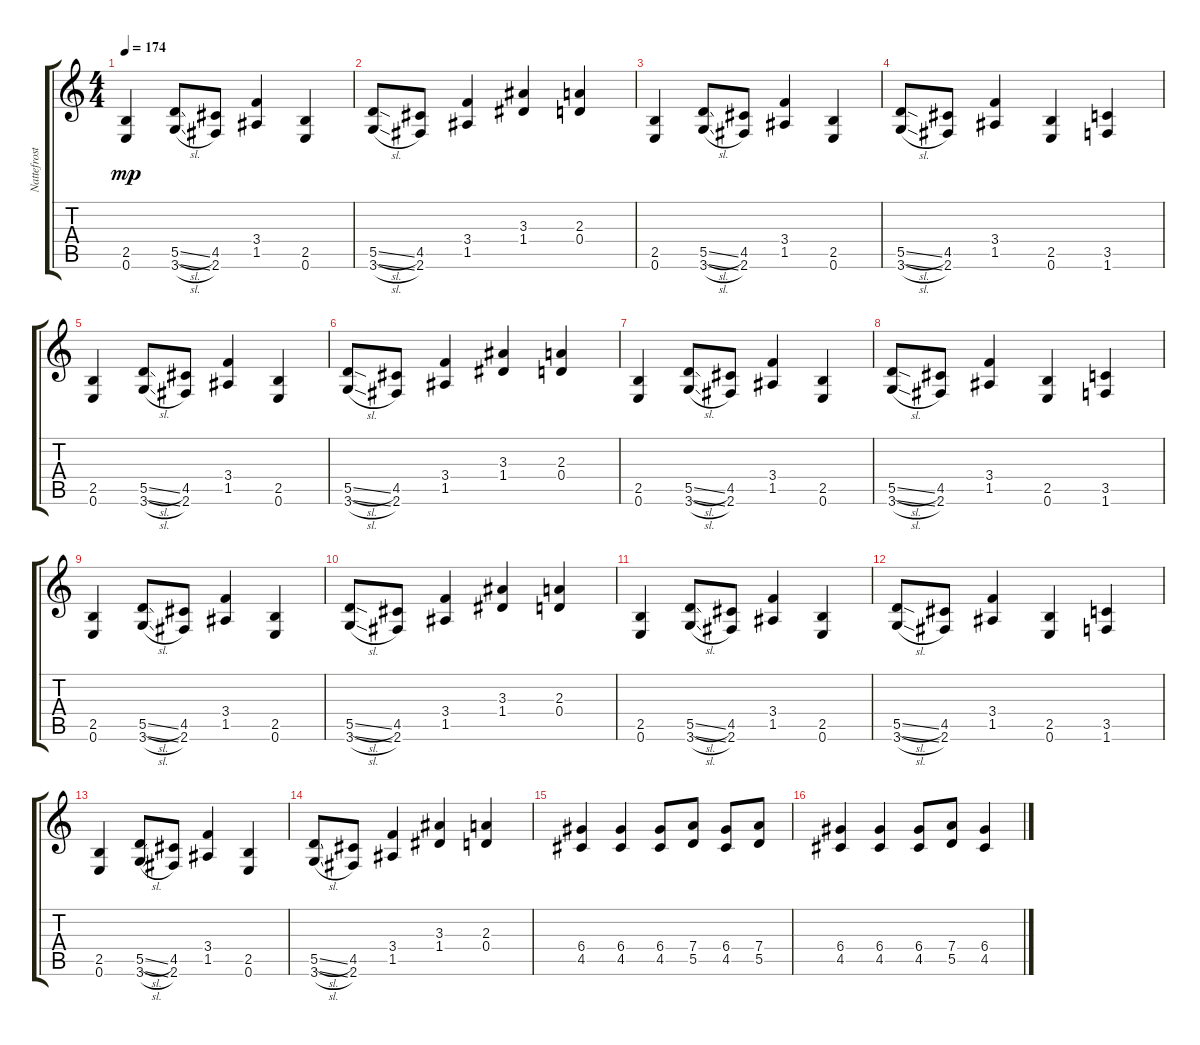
\track ("Nattefrost - Guitar" "Nattefrost") {instrument distortionguitar}
\staff {score tabs}
\tuning (E4 B3 G3 D3 A2 E2) {hide}
\ts (4 4)
\tempo 174
\clef g2
\ks c
(2.5 0.6).4{dy mp} (5.5{sl} 3.6{sl}).8 (4.5 2.6).8 (3.4 1.5).4 (2.5 0.6).4 |
(5.5{sl} 3.6{sl}).8 (4.5 2.6).8 (3.4 1.5).4 (3.3 1.4).4 (2.3 0.4).4 |
(2.5 0.6).4 (5.5{sl} 3.6{sl}).8 (4.5 2.6).8 (3.4 1.5).4 (2.5 0.6).4 |
(5.5{sl} 3.6{sl}).8 (4.5 2.6).8 (3.4 1.5).4 (2.5 0.6).4 (3.5 1.6).4 |
(2.5 0.6).4 (5.5{sl} 3.6{sl}).8 (4.5 2.6).8 (3.4 1.5).4 (2.5 0.6).4 |
(5.5{sl} 3.6{sl}).8 (4.5 2.6).8 (3.4 1.5).4 (3.3 1.4).4 (2.3 0.4).4 |
(2.5 0.6).4 (5.5{sl} 3.6{sl}).8 (4.5 2.6).8 (3.4 1.5).4 (2.5 0.6).4 |
(5.5{sl} 3.6{sl}).8 (4.5 2.6).8 (3.4 1.5).4 (2.5 0.6).4 (3.5 1.6).4 |
(2.5 0.6).4 (5.5{sl} 3.6{sl}).8 (4.5 2.6).8 (3.4 1.5).4 (2.5 0.6).4 |
(5.5{sl} 3.6{sl}).8 (4.5 2.6).8 (3.4 1.5).4 (3.3 1.4).4 (2.3 0.4).4 |
(2.5 0.6).4 (5.5{sl} 3.6{sl}).8 (4.5 2.6).8 (3.4 1.5).4 (2.5 0.6).4 |
(5.5{sl} 3.6{sl}).8 (4.5 2.6).8 (3.4 1.5).4 (2.5 0.6).4 (3.5 1.6).4 |
(2.5 0.6).4 (5.5{sl} 3.6{sl}).8 (4.5 2.6).8 (3.4 1.5).4 (2.5 0.6).4 |
(5.5{sl} 3.6{sl}).8 (4.5 2.6).8 (3.4 1.5).4 (3.3 1.4).4 (2.3 0.4).4 |
(6.4 4.5).4 (6.4 4.5).4 (6.4 4.5).8 (7.4 5.5).8 (6.4 4.5).8 (7.4 5.5).8 |
(6.4 4.5).4 (6.4 4.5).4 (6.4 4.5).8 (7.4 5.5).8 (6.4 4.5).4
